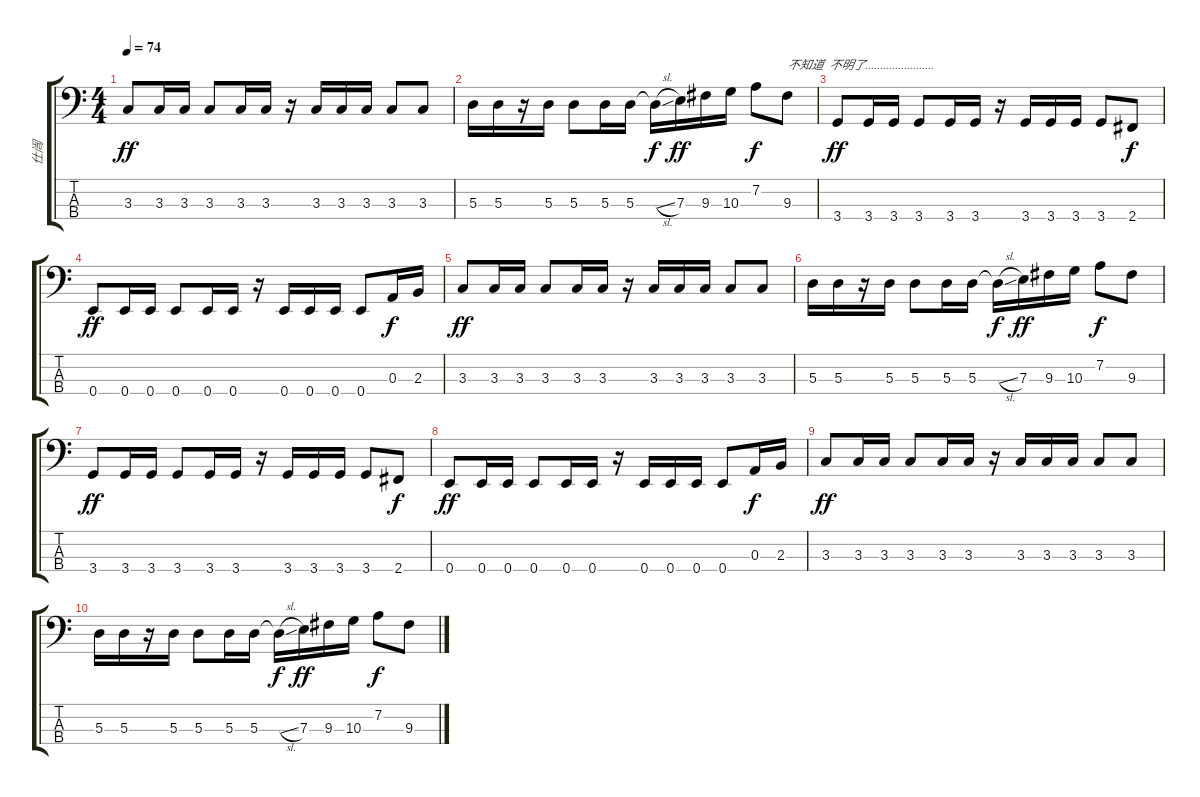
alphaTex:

\track ("仕闿" "仕闿") {instrument electricbassfinger}
\staff {score tabs}
\tuning (G2 D2 A1 E1) {hide}
\ts (4 4)
\tempo 74
\clef f4
\ks c
3.3.8{dy ff} 3.3.16 3.3.16 3.3.8 3.3.16 3.3.16 r.16 3.3.16 3.3.16 3.3.16 3.3.8 3.3.8 |
5.3.16 5.3.16 r.16 5.3.16 5.3.8 5.3.16 5.3.16 5.3{sl t}.16{dy f} 7.3.16{dy ff} 9.3.16 10.3.16 7.2.8{dy f} 9.3.8{txt "不知道  不明了......................."} |
3.4.8{dy ff} 3.4.16 3.4.16 3.4.8 3.4.16 3.4.16 r.16 3.4.16 3.4.16 3.4.16 3.4.8 2.4.8{dy f} |
0.4.8{dy ff} 0.4.16 0.4.16 0.4.8 0.4.16 0.4.16 r.16 0.4.16 0.4.16 0.4.16 0.4.8 0.3.16{dy f} 2.3.16 |
3.3.8{dy ff} 3.3.16 3.3.16 3.3.8 3.3.16 3.3.16 r.16 3.3.16 3.3.16 3.3.16 3.3.8{txt ""} 3.3.8 |
5.3.16 5.3.16 r.16 5.3.16 5.3.8 5.3.16 5.3.16 5.3{sl t}.16{dy f} 7.3.16{dy ff} 9.3.16 10.3.16 7.2.8{dy f} 9.3.8 |
3.4.8{dy ff} 3.4.16 3.4.16 3.4.8 3.4.16 3.4.16 r.16 3.4.16 3.4.16 3.4.16 3.4.8 2.4.8{dy f} |
0.4.8{dy ff} 0.4.16 0.4.16 0.4.8 0.4.16 0.4.16 r.16 0.4.16 0.4.16 0.4.16 0.4.8 0.3.16{dy f} 2.3.16 |
3.3.8{dy ff} 3.3.16 3.3.16 3.3.8 3.3.16 3.3.16 r.16 3.3.16 3.3.16 3.3.16 3.3.8 3.3.8 |
5.3.16 5.3.16 r.16 5.3.16 5.3.8 5.3.16 5.3.16 5.3{sl t}.16{dy f} 7.3.16{dy ff} 9.3.16 10.3.16 7.2.8{dy f} 9.3.8
